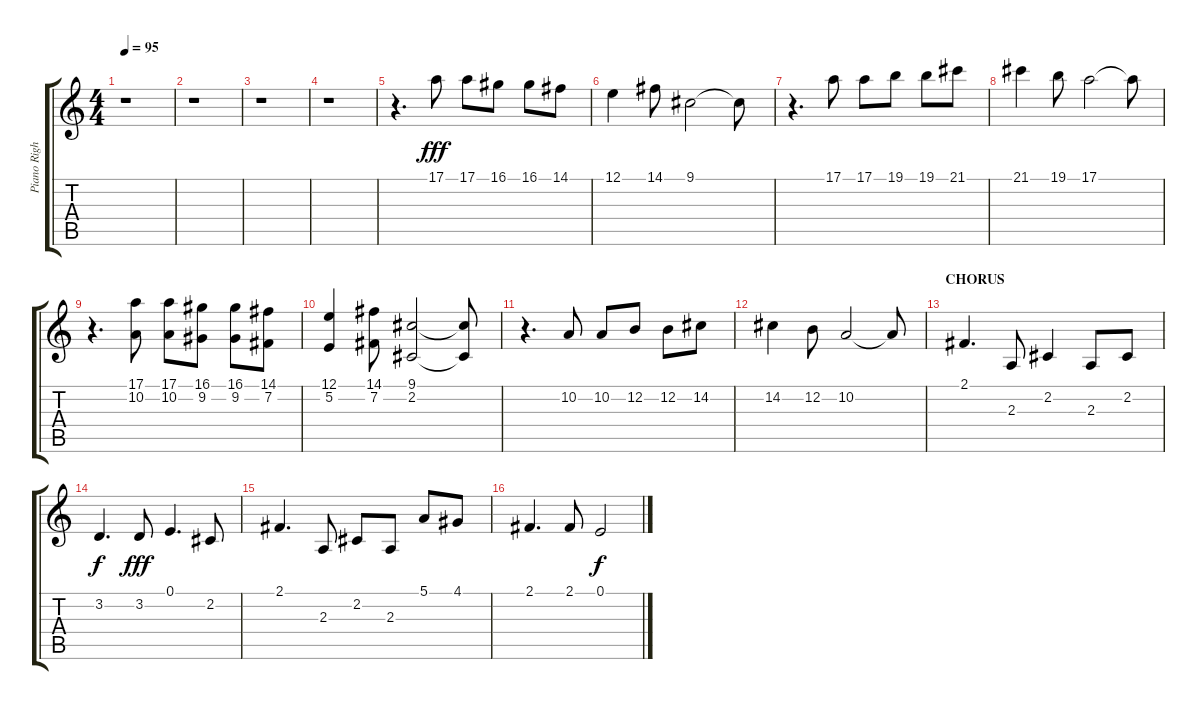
\track ("Piano Right Hand" "Piano Righ") {instrument brightacousticpiano}
\staff {score tabs}
\tuning (E4 B3 G3 D3 A2 E2) {hide}
\ts (4 4)
\tempo 95
\clef g2
\ks c
r.1{dy fff} |
r.1 |
r.1 |
r.1 |
r.4{d} 17.1.8 17.1.8 16.1.8 16.1.8 14.1.8 |
12.1.4 14.1.8 9.1.2 9.1{t}.8 |
r.4{d} 17.1.8 17.1.8 19.1.8 19.1.8 21.1.8 |
21.1.4 19.1.8 17.1.2 17.1{t}.8 |
r.4{d} (17.1 10.2).8 (17.1 10.2).8 (16.1 9.2).8 (16.1 9.2).8 (14.1 7.2).8 |
(12.1 5.2).4 (14.1 7.2).8 (9.1 2.2).2 (9.1{t} 2.2{t}).8 |
r.4{d} 10.2.8 10.2.8 12.2.8 12.2.8 14.2.8 |
14.2.4 12.2.8 10.2.2 10.2{t}.8 |
\section ("" "CHORUS")
2.1.4{d} 2.3.8 2.2.4 2.3.8 2.2.8 |
3.2.4{d dy f} 3.2.8{dy fff} 0.1.4{d} 2.2.8 |
2.1.4{d} 2.3.8 2.2.8 2.3.8 5.1.8 4.1.8 |
2.1.4{d} 2.1.8 0.1.2{dy f}
